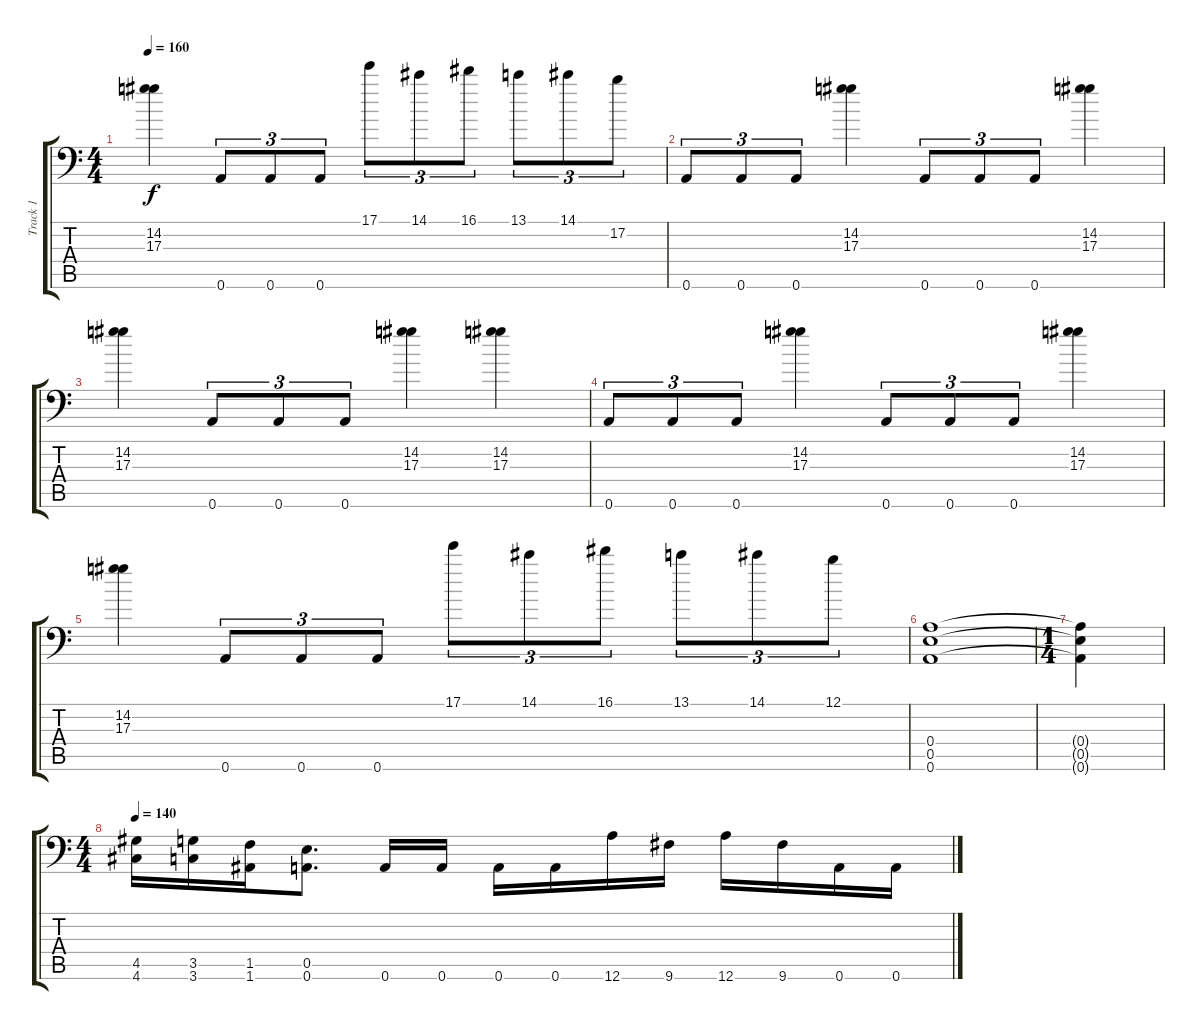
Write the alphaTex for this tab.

\track ("Track 1" "Track 1") {instrument overdrivenguitar}
\staff {score tabs}
\tuning (B3 Gb3 D3 A2 E2 A1) {hide}
\ts (4 4)
\tempo 160
\clef f4
\ks c
(14.2 17.3).4{dy f} 0.6.8{tu (3 2)} 0.6.8{tu (3 2)} 0.6.8{tu (3 2)} 17.1.8{tu (3 2)} 14.1.8{tu (3 2)} 16.1.8{tu (3 2)} 13.1.8{tu (3 2)} 14.1.8{tu (3 2)} 17.2.8{tu (3 2)} |
0.6.8{tu (3 2)} 0.6.8{tu (3 2)} 0.6.8{tu (3 2)} (14.2 17.3).4 0.6.8{tu (3 2)} 0.6.8{tu (3 2)} 0.6.8{tu (3 2)} (14.2 17.3).4 |
(14.2 17.3).4 0.6.8{tu (3 2)} 0.6.8{tu (3 2)} 0.6.8{tu (3 2)} (14.2 17.3).4 (14.2 17.3).4 |
0.6.8{tu (3 2)} 0.6.8{tu (3 2)} 0.6.8{tu (3 2)} (14.2 17.3).4 0.6.8{tu (3 2)} 0.6.8{tu (3 2)} 0.6.8{tu (3 2)} (14.2 17.3).4 |
(14.2 17.3).4 0.6.8{tu (3 2)} 0.6.8{tu (3 2)} 0.6.8{tu (3 2)} 17.1.8{tu (3 2)} 14.1.8{tu (3 2)} 16.1.8{tu (3 2)} 13.1.8{tu (3 2)} 14.1.8{tu (3 2)} 12.1.8{tu (3 2)} |
(0.4 0.5 0.6).1 |
\ts (1 4)
(0.4{t} 0.5{t} 0.6{t}).4 |
\ts (4 4)
\tempo 140
(4.5 4.6).16 (3.5 3.6).16 (1.5 1.6).16 (0.5 0.6).8{d} 0.6.16 0.6.16 0.6.16 0.6.16 12.6.16 9.6.16 12.6.16 9.6.16 0.6.16 0.6.16
